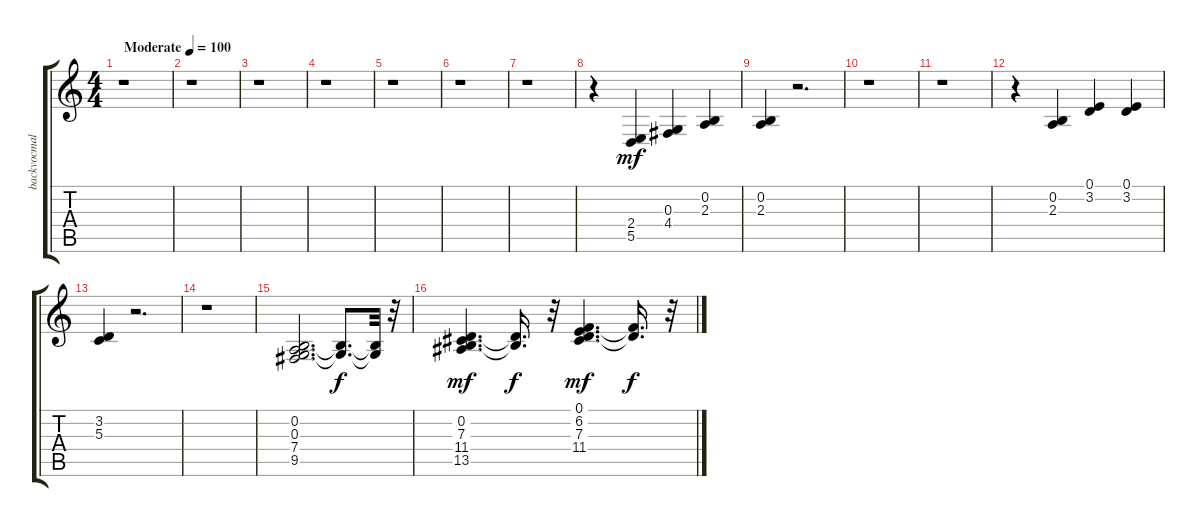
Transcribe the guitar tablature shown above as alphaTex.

\track ("backvocmal" "backvocmal") {instrument voiceoohs}
\staff {score tabs}
\tuning (E4 B3 G3 D3 A2 E2) {hide}
\ts (4 4)
\tempo (100 "Moderate")
\clef g2
\ks c
r.1{dy mf instrument voiceoohs} |
r.1 |
r.1 |
r.1 |
r.1 |
r.1 |
r.1 |
r.4 (2.4 5.5).4 (0.3 4.4).4 (0.2 2.3).4 |
(0.2 2.3).4 r.2{d} |
r.1 |
r.1 |
r.4 (0.2 2.3).4 (0.1 3.2).4 (0.1 3.2).4 |
(3.2 5.3).4 r.2{d} |
r.1 |
(0.2 0.3 7.4 9.5).2{d} (0.2{t} 0.3{t}).8{d dy f} (0.2{t} 0.3{t}).32 r.32 |
(0.2 7.3 11.4 13.5).4{d dy mf} (0.2{t} 7.3{t}).16{d dy f} r.32 (0.1 6.2 7.3 11.4).4{d dy mf} (6.2{t} 7.3{t}).16{d dy f} r.32
